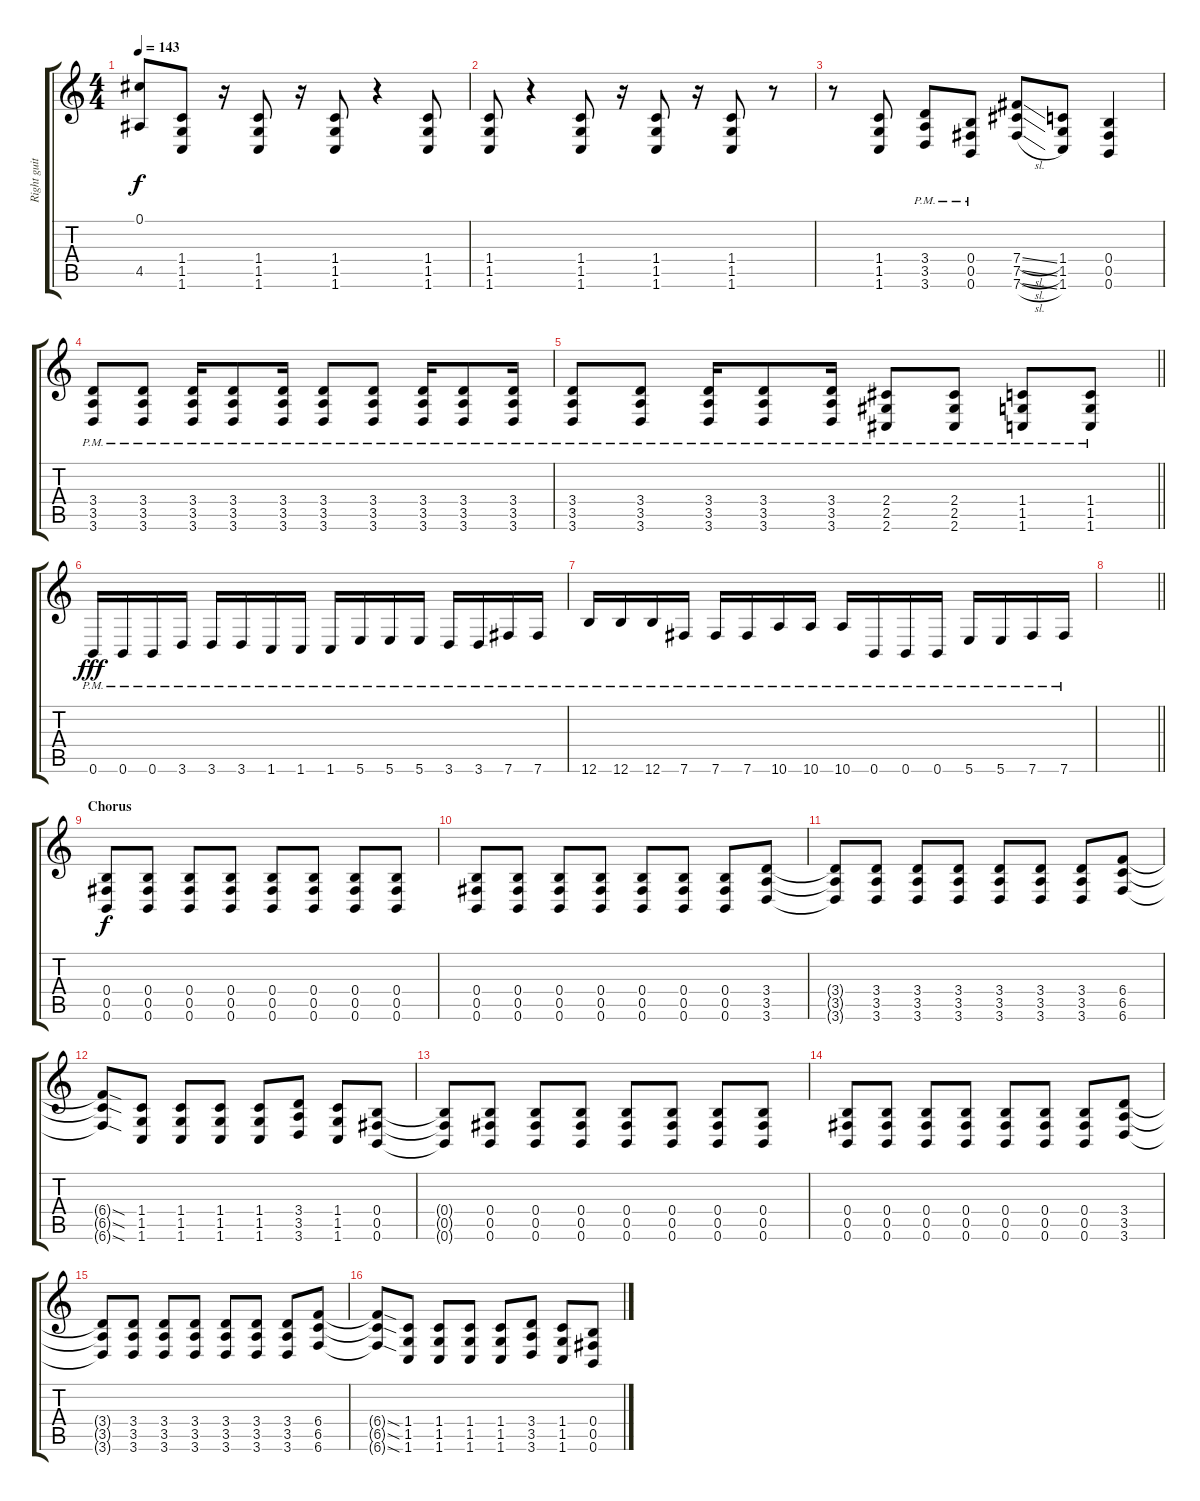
\track ("Right guitar" "Right guit") {instrument overdrivenguitar}
\staff {score tabs}
\tuning (Db4 Ab3 E3 B2 Gb2 B1) {hide}
\ts (4 4)
\tempo 143
\clef g2
\ks c
(0.1 4.5{t}).8{dy f} (1.4 1.5 1.6).8 r.16 (1.4 1.5 1.6).8 r.16 (1.4 1.5 1.6).8 r.4 (1.4 1.5 1.6).8 |
(1.4 1.5 1.6).8 r.4 (1.4 1.5 1.6).8 r.16 (1.4 1.5 1.6).8 r.16 (1.4 1.5 1.6).8 r.8 |
r.8 (1.4 1.5 1.6).8 (3.4{pm} 3.5{pm} 3.6{pm}).8 (0.4{pm} 0.5{pm} 0.6{pm}).8 (7.4{sl} 7.5{sl} 7.6{sl}).8 (1.4 1.5 1.6).8 (0.4 0.5 0.6).4 |
(3.4{pm} 3.5{pm} 3.6{pm}).8 (3.4{pm} 3.5{pm} 3.6{pm}).8 (3.4{pm} 3.5{pm} 3.6{pm}).16 (3.4{pm} 3.5{pm} 3.6{pm}).8 (3.4{pm} 3.5{pm} 3.6{pm}).16 (3.4{pm} 3.5{pm} 3.6{pm}).8 (3.4{pm} 3.5{pm} 3.6{pm}).8 (3.4{pm} 3.5{pm} 3.6{pm}).16 (3.4{pm} 3.5{pm} 3.6{pm}).8 (3.4{pm} 3.5{pm} 3.6{pm}).16 |
\barLineRight lightlight
(3.4{pm} 3.5{pm} 3.6{pm}).8 (3.4{pm} 3.5{pm} 3.6{pm}).8 (3.4{pm} 3.5{pm} 3.6{pm}).16 (3.4{pm} 3.5{pm} 3.6{pm}).8 (3.4{pm} 3.5{pm} 3.6{pm}).16 (2.4{pm} 2.5{pm} 2.6{pm}).8 (2.4{pm} 2.5{pm} 2.6{pm}).8 (1.4{pm} 1.5{pm} 1.6{pm}).8 (1.4{pm} 1.5{pm} 1.6{pm}).8 |
0.6{pm}.16{dy fff} 0.6{pm}.16 0.6{pm}.16 3.6{pm}.16 3.6{pm}.16 3.6{pm}.16 1.6{pm}.16 1.6{pm}.16 1.6{pm}.16 5.6{pm}.16 5.6{pm}.16 5.6{pm}.16 3.6{pm}.16 3.6{pm}.16 7.6{pm}.16 7.6{pm}.16 |
12.6{pm}.16 12.6{pm}.16 12.6{pm}.16 7.6{pm}.16 7.6{pm}.16 7.6{pm}.16 10.6{pm}.16 10.6{pm}.16 10.6{pm}.16 0.6{pm}.16 0.6{pm}.16 0.6{pm}.16 5.6{pm}.16 5.6{pm}.16 7.6{pm}.16 7.6{pm}.16 |
\barLineRight lightlight
|
\section ("" "Chorus")
(0.4 0.5 0.6).8{dy f} (0.4 0.5 0.6).8 (0.4 0.5 0.6).8 (0.4 0.5 0.6).8 (0.4 0.5 0.6).8 (0.4 0.5 0.6).8 (0.4 0.5 0.6).8 (0.4 0.5 0.6).8 |
(0.4 0.5 0.6).8 (0.4 0.5 0.6).8 (0.4 0.5 0.6).8 (0.4 0.5 0.6).8 (0.4 0.5 0.6).8 (0.4 0.5 0.6).8 (0.4 0.5 0.6).8 (3.4 3.5 3.6).8 |
(3.4{t} 3.5{t} 3.6{t}).8 (3.4 3.5 3.6).8 (3.4 3.5 3.6).8 (3.4 3.5 3.6).8 (3.4 3.5 3.6).8 (3.4 3.5 3.6).8 (3.4 3.5 3.6).8 (6.4 6.5 6.6).8 |
(6.4{sod t} 6.5{sod t} 6.6{sod t}).8 (1.4 1.5 1.6).8 (1.4 1.5 1.6).8 (1.4 1.5 1.6).8 (1.4 1.5 1.6).8 (3.4 3.5 3.6).8 (1.4 1.5 1.6).8 (0.4 0.5 0.6).8 |
(0.4{t} 0.5{t} 0.6{t}).8 (0.4 0.5 0.6).8 (0.4 0.5 0.6).8 (0.4 0.5 0.6).8 (0.4 0.5 0.6).8 (0.4 0.5 0.6).8 (0.4 0.5 0.6).8 (0.4 0.5 0.6).8 |
(0.4 0.5 0.6).8 (0.4 0.5 0.6).8 (0.4 0.5 0.6).8 (0.4 0.5 0.6).8 (0.4 0.5 0.6).8 (0.4 0.5 0.6).8 (0.4 0.5 0.6).8 (3.4 3.5 3.6).8 |
(3.4{t} 3.5{t} 3.6{t}).8 (3.4 3.5 3.6).8 (3.4 3.5 3.6).8 (3.4 3.5 3.6).8 (3.4 3.5 3.6).8 (3.4 3.5 3.6).8 (3.4 3.5 3.6).8 (6.4 6.5 6.6).8 |
(6.4{sod t} 6.5{sod t} 6.6{sod t}).8 (1.4 1.5 1.6).8 (1.4 1.5 1.6).8 (1.4 1.5 1.6).8 (1.4 1.5 1.6).8 (3.4 3.5 3.6).8 (1.4 1.5 1.6).8 (0.4 0.5 0.6).8
